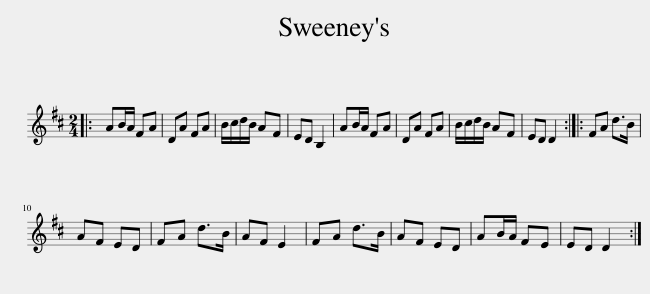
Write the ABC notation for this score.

X:1
L:1/8
M:2/4
I:linebreak $
K:D
V:1 treble
V:1
|: AB/A/ FA | DA FA | B/c/d/B/ AF | ED B,2 | AB/A/ FA | %5
 DA FA | B/c/d/B/ AF | ED D2 :: FA d>B |$ AF ED | %10
 FA d>B | AF E2 | FA d>B | AF ED | AB/A/ FE | %15
 ED D2 :| %16
